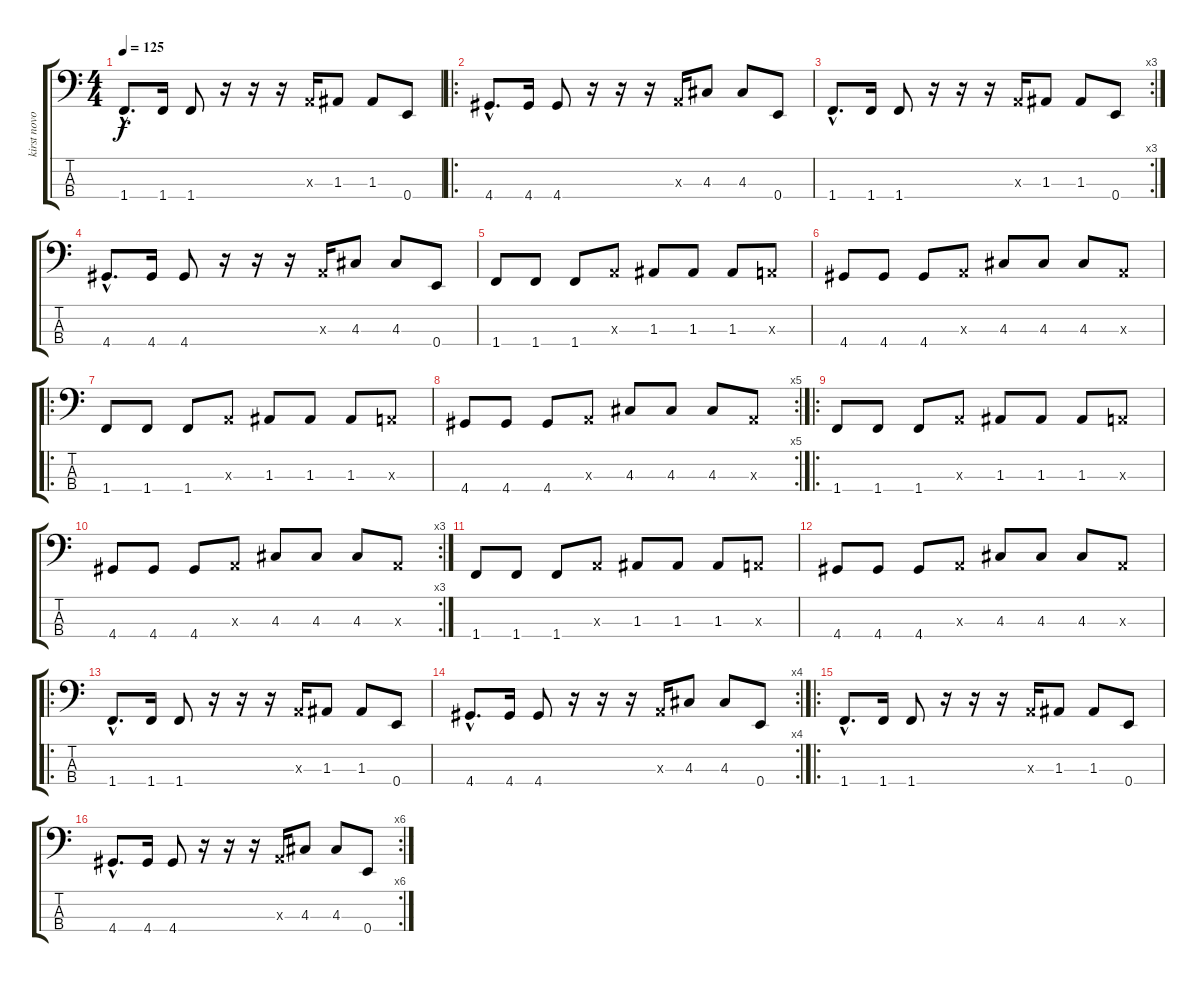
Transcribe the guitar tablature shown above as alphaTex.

\track ("kirst novoselic" "kirst novo") {instrument electricbasspick}
\staff {score tabs}
\tuning (G2 D2 A1 E1) {hide}
\ts (4 4)
\tempo 125
\clef f4
\ks c
1.4{hac}.8{d dy f volume 10} 1.4.16 1.4.8 r.16 r.16 r.16 0.3{x}.16 1.3.8 1.3.8 0.4.8 |
\ro
4.4{hac}.8{d volume 10} 4.4.16 4.4.8 r.16 r.16 r.16 0.3{x}.16 4.3.8 4.3.8 0.4.8 |
\rc 3
1.4{hac}.8{d volume 10} 1.4.16 1.4.8 r.16 r.16 r.16 0.3{x}.16 1.3.8 1.3.8 0.4.8 |
4.4{hac}.8{d volume 10} 4.4.16 4.4.8 r.16 r.16 r.16 0.3{x}.16 4.3.8 4.3.8 0.4.8 |
1.4.8{volume 16} 1.4.8 1.4.8 0.3{x}.8 1.3.8 1.3.8 1.3.8 0.3{x}.8 |
4.4.8 4.4.8 4.4.8 0.3{x}.8 4.3.8 4.3.8 4.3.8 0.3{x}.8 |
\ro
1.4.8 1.4.8 1.4.8 0.3{x}.8 1.3.8 1.3.8 1.3.8 0.3{x}.8 |
\rc 5
4.4.8 4.4.8 4.4.8 0.3{x}.8 4.3.8 4.3.8 4.3.8 0.3{x}.8 |
\ro
1.4.8 1.4.8 1.4.8 0.3{x}.8 1.3.8 1.3.8 1.3.8 0.3{x}.8 |
\rc 3
4.4.8 4.4.8 4.4.8 0.3{x}.8 4.3.8 4.3.8 4.3.8 0.3{x}.8 |
1.4.8 1.4.8 1.4.8 0.3{x}.8 1.3.8 1.3.8 1.3.8 0.3{x}.8 |
4.4.8 4.4.8 4.4.8 0.3{x}.8 4.3.8 4.3.8 4.3.8 0.3{x}.8 |
\ro
1.4{hac}.8{d} 1.4.16 1.4.8 r.16 r.16 r.16 0.3{x}.16 1.3.8 1.3.8 0.4.8 |
\rc 4
4.4{hac}.8{d} 4.4.16 4.4.8 r.16 r.16 r.16 0.3{x}.16 4.3.8 4.3.8 0.4.8 |
\ro
1.4{hac}.8{d} 1.4.16 1.4.8 r.16 r.16 r.16 0.3{x}.16 1.3.8 1.3.8 0.4.8 |
\rc 6
4.4{hac}.8{d} 4.4.16 4.4.8 r.16 r.16 r.16 0.3{x}.16 4.3.8 4.3.8 0.4.8
